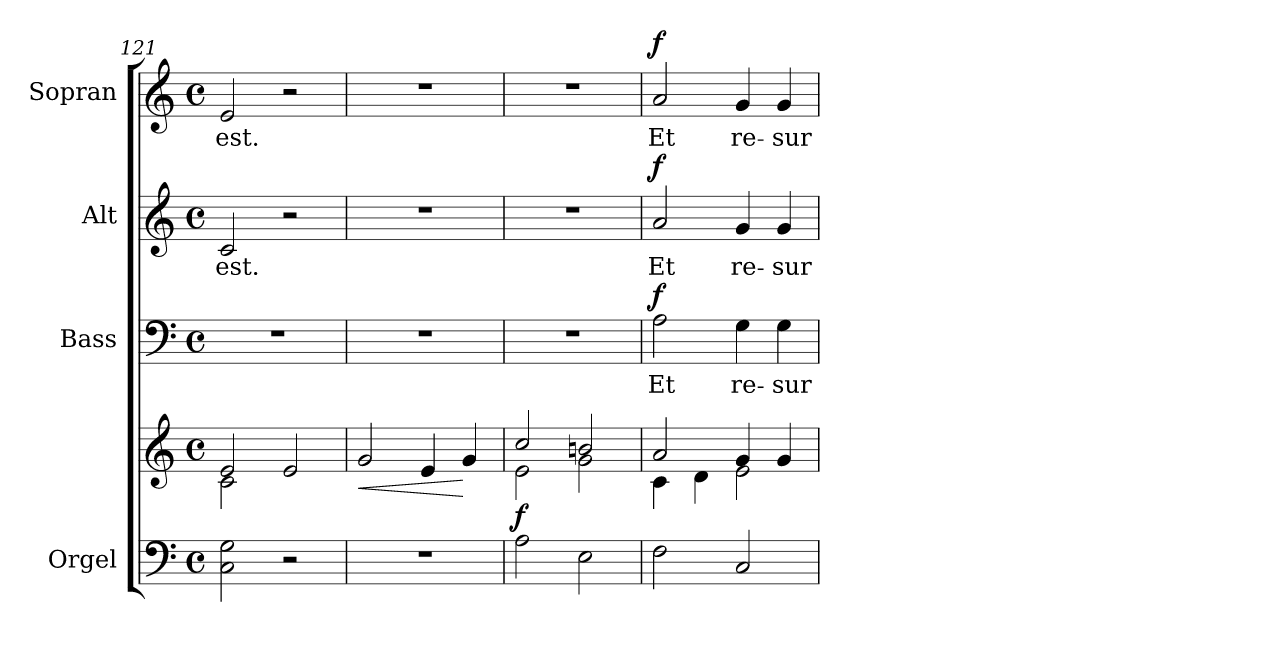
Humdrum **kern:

**kern	**kern	**dynam	**kern	**text	**dynam	**kern	**text	**dynam	**kern	**text	**dynam
*part4	*part4	*part4	*part3	*part3	*part3	*part2	*part2	*part2	*part1	*part1	*part1
*staff5	*staff4	*staff4/5	*staff3	*staff3	*staff3	*staff2	*staff2	*staff2	*staff1	*staff1	*staff1
*I"Orgel	*	*	*I"Bass	*	*	*I"Alt	*	*	*I"Sopran	*	*
*I'Org.	*	*	*I'B.	*	*	*I'A.	*	*	*I'S.	*	*
*clefF4	*clefG2	*	*clefF4	*	*	*clefG2	*	*	*clefG2	*	*
*k[]	*k[]	*	*k[]	*	*	*k[]	*	*	*k[]	*	*
*C:	*C:	*	*C:	*	*	*C:	*	*	*C:	*	*
*M4/4	*M4/4	*	*M4/4	*	*	*M4/4	*	*	*M4/4	*	*
*met(c)	*met(c)	*	*met(c)	*	*	*met(c)	*	*	*met(c)	*	*
=121	=121	=121	=121	=121	=121	=121	=121	=121	=121	=121	=121
*	*^	*	*	*	*	*	*	*	*	*	*
!	!	!	!	!	!	!	!	!LO:LY:b	!	!	!LO:LY:b	!
2C\ 2G\	2e/	2c\	.	1r	.	.	2c/	est.	.	2e/	est.	.
2r	2e/	2ryy	.	.	.	.	2r	.	.	2r	.	.
=122	=122	=122	=122	=122	=122	=122	=122	=122	=122	=122	=122	=122
!	!	!	!LO:HP:b	!	!	!	!	!	!	!	!	!
*	*v	*v	*	*	*	*	*	*	*	*	*	*
1r	2g/	<	1r	.	.	1r	.	.	1r	.	.
.	4e/	.	.	.	.	.	.	.	.	.	.
.	4g/	[	.	.	.	.	.	.	.	.	.
=123	=123	=123	=123	=123	=123	=123	=123	=123	=123	=123	=123
*	*^	*	*	*	*	*	*	*	*	*	*
!	!	!	!LO:DY:b	!	!	!	!	!	!	!	!	!
2A\	2cc/	2e\	f	1r	.	.	1r	.	.	1r	.	.
2E\	2bn/	2g\	.	.	.	.	.	.	.	.	.	.
=124	=124	=124	=124	=124	=124	=124	=124	=124	=124	=124	=124	=124
!	!	!	!	!	!LO:LY:b	!LO:DY:a	!	!LO:LY:b	!LO:DY:a	!	!LO:LY:b	!LO:DY:a
2F\	2a/	4c\	.	2A\	Et	f	2a/	Et	f	2a/	Et	f
.	.	4d\	.	.	.	.	.	.	.	.	.	.
!	!	!	!	!	!LO:LY:b	!	!	!LO:LY:b	!	!	!LO:LY:b	!
2C/	4g/	2e\	.	4G\	re-	.	4g/	re-	.	4g/	re-	.
!	!	!	!	!	!LO:LY:b	!	!	!LO:LY:b	!	!	!LO:LY:b	!
.	4g/	.	.	4G\	-sur-	.	4g/	-sur-	.	4g/	-sur-	.
*	*v	*v	*	*	*	*	*	*	*	*	*	*
=	=	=	=	=	=	=	=	=	=	=	=
*-	*-	*-	*-	*-	*-	*-	*-	*-	*-	*-	*-
